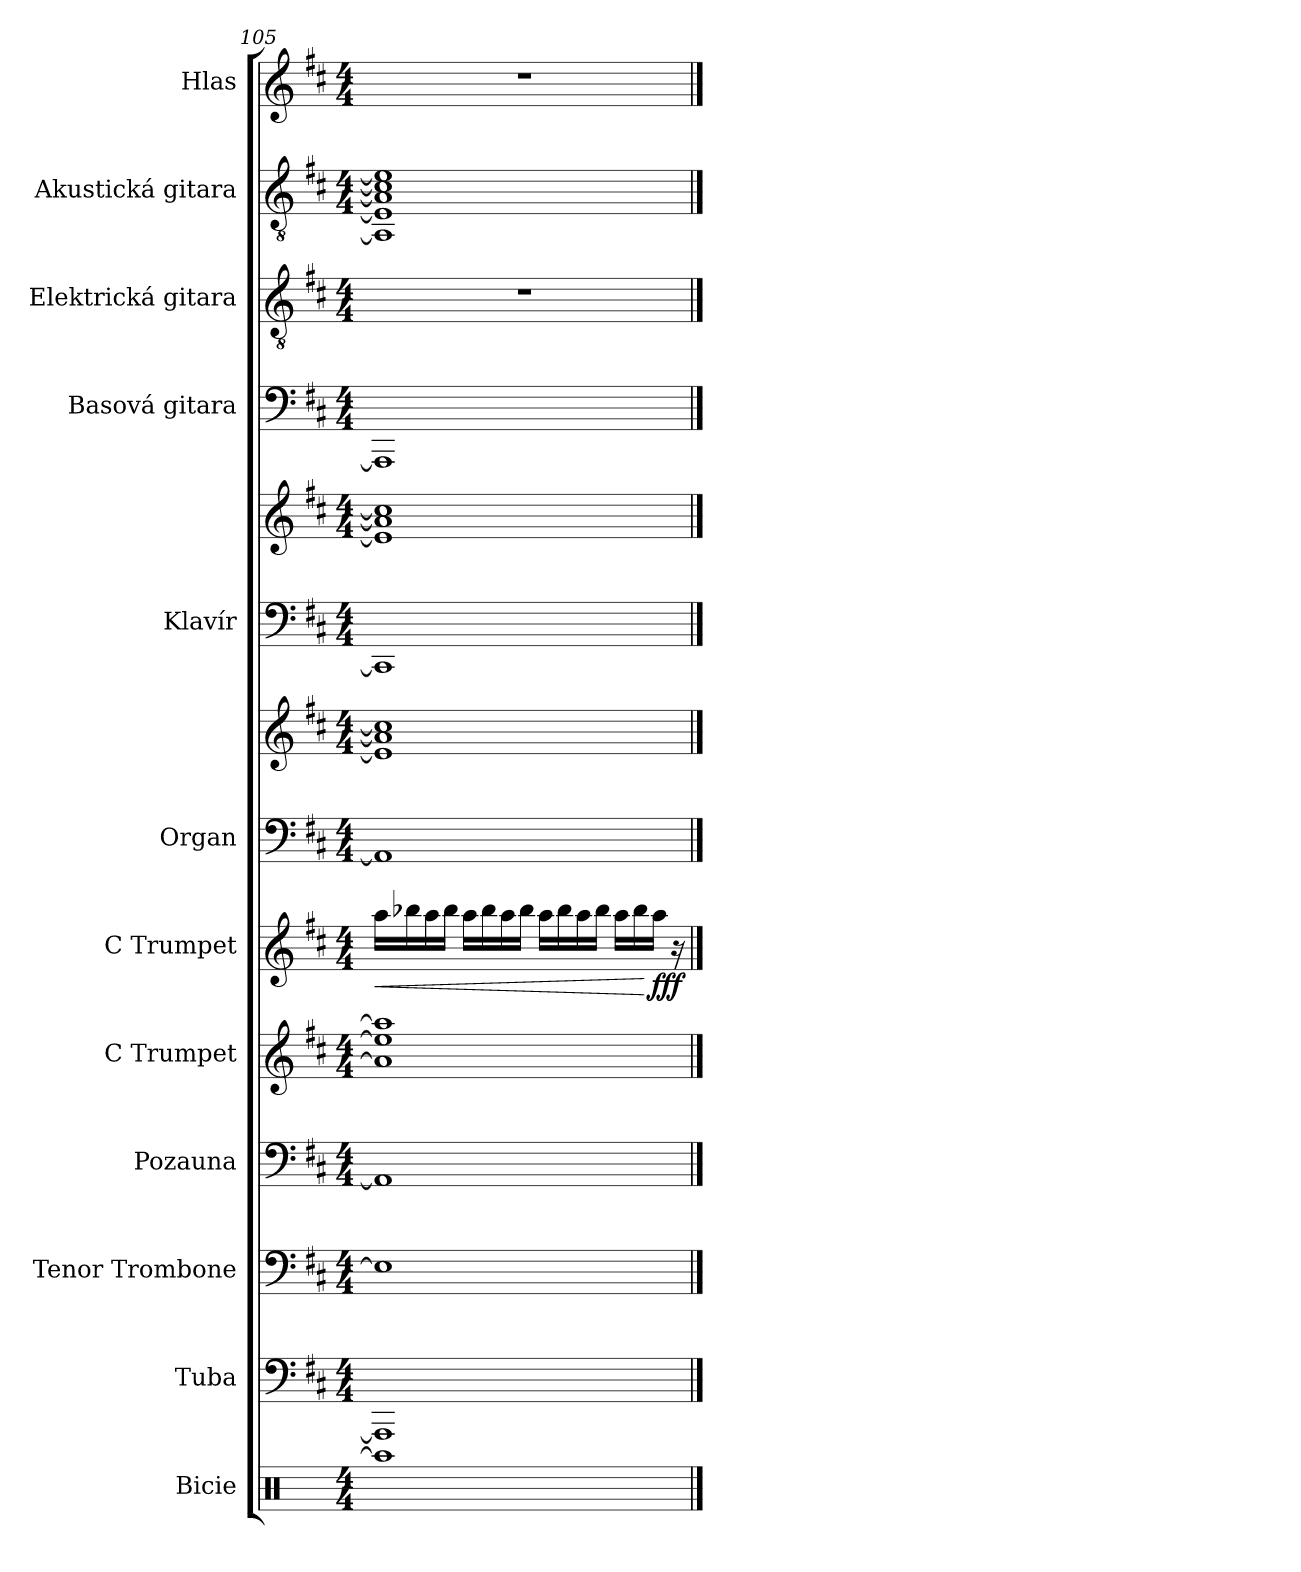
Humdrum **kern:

**kern	**kern	**kern	**kern	**kern	**kern	**dynam	**kern	**kern	**kern	**kern	**kern	**kern	**kern	**kern
*part12	*part11	*part10	*part9	*part8	*part7	*part7	*part6	*part6	*part5	*part5	*part4	*part3	*part2	*part1
*staff14	*staff13	*staff12	*staff11	*staff10	*staff9	*staff9	*staff8	*staff7	*staff6	*staff5	*staff4	*staff3	*staff2	*staff1
*I"Bicie	*I"Tuba	*I"Tenor Trombone	*I"Pozauna	*I"C Trumpet	*I"C Trumpet	*	*I"Organ	*	*I"Klavír	*	*I"Basová gitara	*I"Elektrická gitara	*I"Akustická gitara	*I"Hlas
*	*I'Tba.	*I'T. Tbn.	*	*I'C Tpt.	*I'C Tpt.	*	*I'Org.	*	*I'Kl.	*	*	*	*	*I'Hl.
!!LO:PB:g=z
*clefX	*clefF4	*clefF4	*clefF4	*clefG2	*clefG2	*	*clefF4	*clefG2	*clefF4	*clefG2	*	*clefGv2	*clefGv2	*clefG2
*	*	*	*	*	*	*	*	*	*	*	*ITrd7c12	*	*	*
*k[]	*k[f#c#]	*k[f#c#]	*k[f#c#]	*k[f#c#]	*k[f#c#]	*	*k[f#c#]	*k[f#c#]	*k[f#c#]	*k[f#c#]	*k[f#c#]	*k[f#c#]	*k[f#c#]	*k[f#c#]
*M4/4	*M4/4	*M4/4	*M4/4	*M4/4	*M4/4	*	*M4/4	*M4/4	*M4/4	*M4/4	*M4/4	*M4/4	*M4/4	*M4/4
=105	=105	=105	=105	=105	=105	=105	=105	=105	=105	=105	=105	=105	=105	=105
!	!	!	!	!	!	!LO:HP:b	!	!	!	!	!	!	!	!
1Raa]	1AAA]	1E]	1AA]	1a] 1ee] 1aa]	16aa\LL	<	1AA]	1e] 1a] 1cc#]	1CC#]	1e] 1a] 1cc#]	1AAAA]	1r	1AA] 1E] 1A] 1c#] 1e]	1r
.	.	.	.	.	16bb-X\	.	.	.	.	.	.	.	.	.
.	.	.	.	.	16aa\	.	.	.	.	.	.	.	.	.
.	.	.	.	.	16bb-\JJ	.	.	.	.	.	.	.	.	.
.	.	.	.	.	16aa\LL	.	.	.	.	.	.	.	.	.
.	.	.	.	.	16bb-\	.	.	.	.	.	.	.	.	.
.	.	.	.	.	16aa\	.	.	.	.	.	.	.	.	.
.	.	.	.	.	16bb-\JJ	.	.	.	.	.	.	.	.	.
.	.	.	.	.	16aa\LL	.	.	.	.	.	.	.	.	.
.	.	.	.	.	16bb-\	.	.	.	.	.	.	.	.	.
.	.	.	.	.	16aa\	.	.	.	.	.	.	.	.	.
.	.	.	.	.	16bb-\JJ	.	.	.	.	.	.	.	.	.
.	.	.	.	.	16aa\LL	.	.	.	.	.	.	.	.	.
.	.	.	.	.	16bb-\	.	.	.	.	.	.	.	.	.
!	!	!	!	!	!	!LO:DY:n=1:b	!	!	!	!	!	!	!	!
.	.	.	.	.	16aa\JJ	[ fff	.	.	.	.	.	.	.	.
.	.	.	.	.	16r	.	.	.	.	.	.	.	.	.
==	==	==	==	==	==	==	==	==	==	==	==	==	==	==
*-	*-	*-	*-	*-	*-	*-	*-	*-	*-	*-	*-	*-	*-	*-
